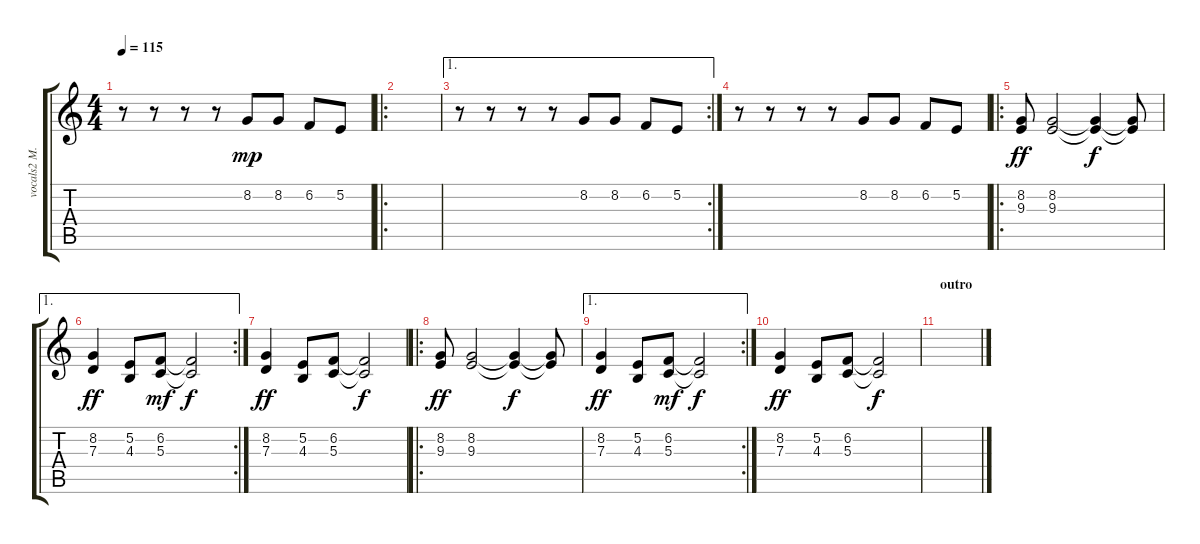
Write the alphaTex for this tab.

\track ("vocals2 M. Hoppus" "vocals2 M.") {instrument oboe}
\staff {score tabs}
\tuning (E4 B3 G3 D3 A2 E2) {hide}
\ts (4 4)
\tempo 115
\clef g2
\ks c
r.8{dy mp} r.8 r.8 r.8 8.2.8 8.2.8 6.2.8 5.2.8 |
\ro
|
\ae 1
\rc 2
r.8 r.8 r.8 r.8 8.2.8 8.2.8 6.2.8 5.2.8 |
r.8 r.8 r.8 r.8 8.2.8 8.2.8 6.2.8 5.2.8 |
\ro
(8.2 9.3).8{dy ff balance 16} (8.2 9.3).2 (8.2{t} 9.3{t}).4{dy f} (8.2{t} 9.3{t}).8 |
\ae 1
\rc 2
(8.2 7.3).4{dy ff} (5.2 4.3).8 (6.2 5.3).8{dy mf} (6.2{t} 5.3{t}).2{dy f} |
(8.2 7.3).4{dy ff} (5.2 4.3).8 (6.2 5.3).8 (6.2{t} 5.3{t}).2{dy f} |
\ro
(8.2 9.3).8{dy ff} (8.2 9.3).2 (8.2{t} 9.3{t}).4{dy f} (8.2{t} 9.3{t}).8 |
\ae 1
\rc 2
(8.2 7.3).4{dy ff} (5.2 4.3).8 (6.2 5.3).8{dy mf} (6.2{t} 5.3{t}).2{dy f} |
(8.2 7.3).4{dy ff} (5.2 4.3).8 (6.2 5.3).8 (6.2{t} 5.3{t}).2{dy f} |
\section ("" "outro")
